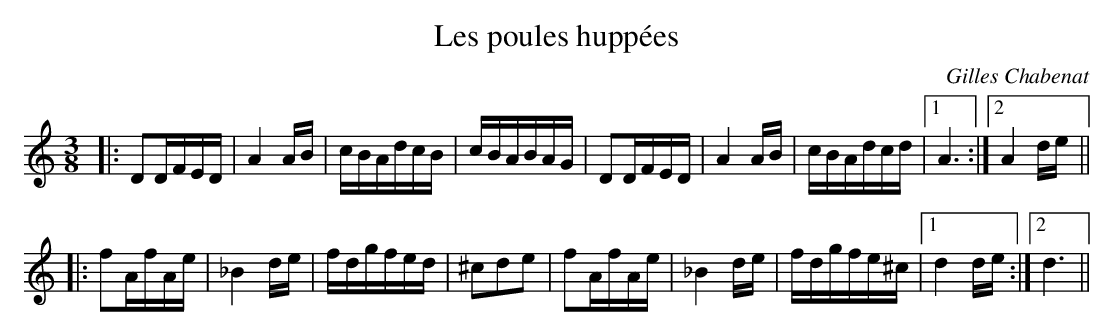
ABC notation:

X:1
T:Les poules hupp\'ees
M:3/8
L:1/16
C:Gilles Chabenat
K:d dor
|: D2DFED | A4 AB | cBAdcB | cBABAG | D2DFED | A4 AB | cBAdcd |1 A6  :|2 A4 de ||
|: f2AfAe | _B4 de | fdgfed | ^c2d2e2 | f2AfAe | _B4 de | fdgfe^c |1 d4 de :|2 d6  ||
